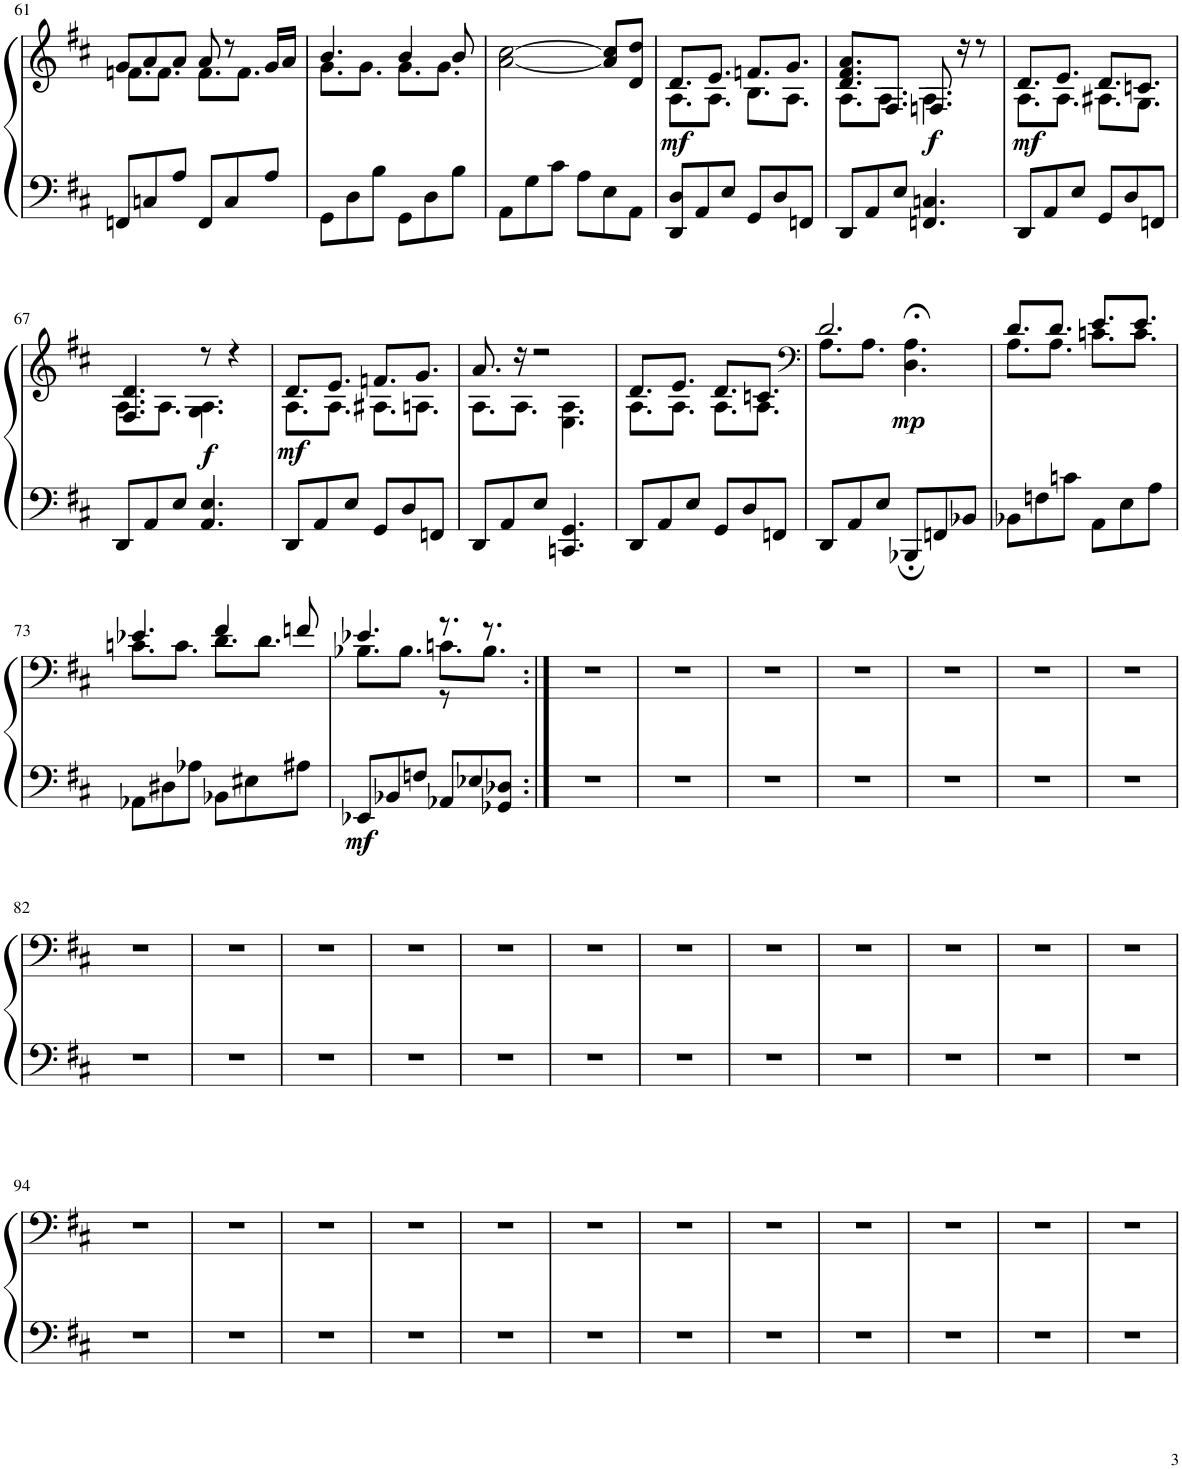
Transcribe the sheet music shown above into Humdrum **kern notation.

**kern	**kern	**dynam
*part1	*part1	*part1
*staff2	*staff1	*staff1/2
*I"Piano	*	*
*I'Pno.	*	*
!!LO:PB:g=z
*clefF4	*clefG2	*
*k[f#c#]	*k[f#c#]	*
*M6/8	*M6/8	*
=61	=61	=61
*	*^	*
8FFn/L	8g/L	8.fn\L	.
8Cn/	8a/	.	.
.	.	8.f\J	.
8A/J	8a/J	.	.
8FF/L	8a/	8.f\L	.
8C/	8r	.	.
.	.	8.f\J	.
8A/J	16g/LL	.	.
.	16a/JJ	.	.
=62	=62	=62	=62
8GG\L	4.b/	8.g\L	.
8D\	.	.	.
.	.	8.g\J	.
8B\J	.	.	.
8GG\L	4b/	8.g\L	.
8D\	.	.	.
.	.	8.g\J	.
8B\J	8b/	.	.
*	*v	*v	*
=63	=63	=63
8AA\L	[2a\ [2cc#\	.
8G\	.	.
8c#\J	.	.
8A\L	.	.
8E\	8a/] 8cc#/]L	.
8AA\J	8d/ 8dd/J	.
=64	=64	=64
*	*^	*
!	!	!	!LO:DY:b
8DD/ 8D/L	8.d/L	8.A\L	mf
8AA/	.	.	.
.	8.e/J	8.A\J	.
8E/J	.	.	.
8GG/L	8.fn/L	8.B\L	.
8D/	.	.	.
.	8.g/J	8.A\J	.
8FFn/J	.	.	.
=65	=65	=65	=65
8DD/L	8.d/ 8.f#/ 8.a/L	8.A\L	.
8AA/	.	.	.
.	8.F#/J	8.A\J	.
8E/J	.	.	.
!	!	!	!LO:DY:b
4.FFn/ 4.Cn/	8.Fn/	4.A\	f
.	16r	.	.
.	8r	.	.
=66	=66	=66	=66
!	!	!	!LO:DY:b
8DD/L	8.d/L	8.A\L	mf
8AA/	.	.	.
.	8.e/J	8.A\J	.
8E/J	.	.	.
8GG/L	8.d/L	8.A#X\L	.
8D/	.	.	.
.	8.cn/J	8.G\J	.
8FFn/J	.	.	.
!!LO:LB:g=z	!!
=67	=67	=67	=67
8DD/L	4.F#/ 4.d/	8.A\L	.
8AA/	.	.	.
.	.	8.A\J	.
8E/J	.	.	.
!	!	!	!LO:DY:b
4.AA/ 4.E/	8r	4.G\ 4.A\	f
.	4r	.	.
=68	=68	=68	=68
!	!	!	!LO:DY:b
8DD/L	8.d/L	8.A\L	mf
8AA/	.	.	.
.	8.e/J	8.A\J	.
8E/J	.	.	.
8GG/L	8.fn/L	8.A#X\L	.
8D/	.	.	.
.	8.g/J	8.An\J	.
8FFn/J	.	.	.
=69	=69	=69	=69
8DD/L	8.a/	8.A\L	.
8AA/	.	.	.
.	16r	8.A\J	.
8E/J	2r	.	.
4.CCn/ 4.GG/	.	4.E\ 4.A\	.
=70	=70	=70	=70
8DD/L	8.d/L	8.A\L	.
8AA/	.	.	.
.	8.e/J	8.A\J	.
8E/J	.	.	.
8GG/L	8.d/L	8.A\L	.
8D/	.	.	.
.	8.cn/J	8.A\J	.
8FFn/J	.	.	.
=71	=71	=71	=71
*	*clefF4	*	*
8DD/L	2.d/	8.A\L	.
8AA/	.	.	.
.	.	8.A\J	.
8E/J	.	.	.
!	!	!	!LO:DY:b
8BBB-X;/L	.	4.D\;< 4.A\;<	mp
8FFn/	.	.	.
8BB-X/J	.	.	.
=72	=72	=72	=72
8BB-X\L	8.d/L	8.A\L	.
8Fn\	.	.	.
.	8.d/J	8.A\J	.
8cn\J	.	.	.
8AA\L	8.e/L	8.cn\L	.
8E\	.	.	.
.	8.e/J	8.c\J	.
8A\J	.	.	.
!!LO:LB:g=z	!!
=73	=73	=73	=73
8AA-X\L	4.e-X/	8.cn\L	.
8D#X\	.	.	.
.	.	8.c\J	.
8A-X\J	.	.	.
8BB-X\L	4f#/	8.d\L	.
8E#X\	.	.	.
.	.	8.d\J	.
8A#X\J	8fn/	.	.
=74	=74	=74	=74
*	*	*^	*
!	!	!	!	!LO:DY:b=2
8EE-X/L	4.e-X/	8.B-X\L	4.ryy	mf
8BB-X/	.	.	.	.
.	.	8.B-\J	.	.
8Fn/J	.	.	.	.
8AA-X/L	8.r	8.cn\L	8r	.
8E-X/	.	.	4ryy	.
.	8.r	8.B-\J	.	.
8GG-X/ 8D-X/J	.	.	.	.
*	*v	*v	*v	*
=75:|!	=75:|!	=75:|!
2.r	2.r	.
=76	=76	=76
2.r	2.r	.
=77	=77	=77
2.r	2.r	.
=78	=78	=78
2.r	2.r	.
=79	=79	=79
2.r	2.r	.
=80	=80	=80
2.r	2.r	.
=81	=81	=81
2.r	2.r	.
!!LO:LB:g=z
=82	=82	=82
2.r	2.r	.
=83	=83	=83
2.r	2.r	.
=84	=84	=84
2.r	2.r	.
=85	=85	=85
2.r	2.r	.
=86	=86	=86
2.r	2.r	.
=87	=87	=87
2.r	2.r	.
=88	=88	=88
2.r	2.r	.
=89	=89	=89
2.r	2.r	.
=90	=90	=90
2.r	2.r	.
=91	=91	=91
2.r	2.r	.
=92	=92	=92
2.r	2.r	.
=93	=93	=93
2.r	2.r	.
!!LO:LB:g=z
=94	=94	=94
2.r	2.r	.
=95	=95	=95
2.r	2.r	.
=96	=96	=96
2.r	2.r	.
=97	=97	=97
2.r	2.r	.
=98	=98	=98
2.r	2.r	.
=99	=99	=99
2.r	2.r	.
=100	=100	=100
2.r	2.r	.
=101	=101	=101
2.r	2.r	.
=102	=102	=102
2.r	2.r	.
=103	=103	=103
2.r	2.r	.
=104	=104	=104
2.r	2.r	.
=105	=105	=105
2.r	2.r	.
=	=	=
*-	*-	*-
